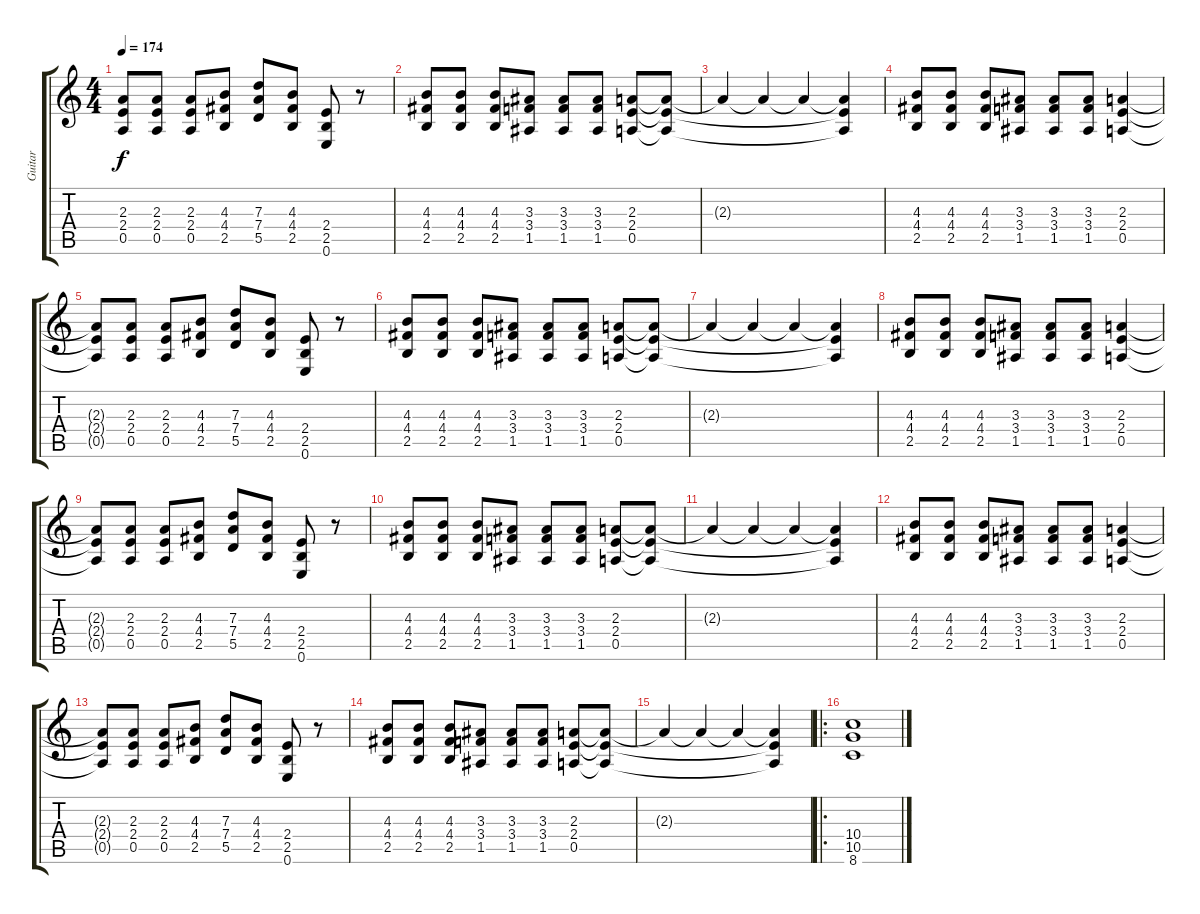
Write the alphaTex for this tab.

\track ("Guitar" "Guitar") {instrument distortionguitar}
\staff {score tabs}
\tuning (E4 B3 G3 D3 A2 E2) {hide}
\ts (4 4)
\tempo 174
\clef g2
\ks c
(2.3{t} 2.4{t} 0.5{t}).8{dy f} (2.3 2.4 0.5).8 (2.3 2.4 0.5).8 (4.3 4.4 2.5).8 (7.3 7.4 5.5).8 (4.3 4.4 2.5).8 (2.4 2.5 0.6).8 r.8 |
(4.3 4.4 2.5).8 (4.3 4.4 2.5).8 (4.3 4.4 2.5).8 (3.3 3.4 1.5).8 (3.3 3.4 1.5).8 (3.3 3.4 1.5).8 (2.3 2.4 0.5).8 (2.3{t} 2.4{t} 0.5{t}).8 |
2.3{t}.4 2.3{t}.4 2.3{t}.4 (2.3{t} 2.4{t} 0.5{t}).4 |
(4.3 4.4 2.5).8 (4.3 4.4 2.5).8 (4.3 4.4 2.5).8 (3.3 3.4 1.5).8 (3.3 3.4 1.5).8 (3.3 3.4 1.5).8 (2.3 2.4 0.5).4 |
(2.3{t} 2.4{t} 0.5{t}).8 (2.3 2.4 0.5).8 (2.3 2.4 0.5).8 (4.3 4.4 2.5).8 (7.3 7.4 5.5).8 (4.3 4.4 2.5).8 (2.4 2.5 0.6).8 r.8 |
(4.3 4.4 2.5).8 (4.3 4.4 2.5).8 (4.3 4.4 2.5).8 (3.3 3.4 1.5).8 (3.3 3.4 1.5).8 (3.3 3.4 1.5).8 (2.3 2.4 0.5).8 (2.3{t} 2.4{t} 0.5{t}).8 |
2.3{t}.4 2.3{t}.4 2.3{t}.4 (2.3{t} 2.4{t} 0.5{t}).4 |
(4.3 4.4 2.5).8 (4.3 4.4 2.5).8 (4.3 4.4 2.5).8 (3.3 3.4 1.5).8 (3.3 3.4 1.5).8 (3.3 3.4 1.5).8 (2.3 2.4 0.5).4 |
(2.3{t} 2.4{t} 0.5{t}).8 (2.3 2.4 0.5).8 (2.3 2.4 0.5).8 (4.3 4.4 2.5).8 (7.3 7.4 5.5).8 (4.3 4.4 2.5).8 (2.4 2.5 0.6).8 r.8 |
(4.3 4.4 2.5).8 (4.3 4.4 2.5).8 (4.3 4.4 2.5).8 (3.3 3.4 1.5).8 (3.3 3.4 1.5).8 (3.3 3.4 1.5).8 (2.3 2.4 0.5).8 (2.3{t} 2.4{t} 0.5{t}).8 |
2.3{t}.4 2.3{t}.4 2.3{t}.4 (2.3{t} 2.4{t} 0.5{t}).4 |
(4.3 4.4 2.5).8 (4.3 4.4 2.5).8 (4.3 4.4 2.5).8 (3.3 3.4 1.5).8 (3.3 3.4 1.5).8 (3.3 3.4 1.5).8 (2.3 2.4 0.5).4 |
(2.3{t} 2.4{t} 0.5{t}).8 (2.3 2.4 0.5).8 (2.3 2.4 0.5).8 (4.3 4.4 2.5).8 (7.3 7.4 5.5).8 (4.3 4.4 2.5).8 (2.4 2.5 0.6).8 r.8 |
(4.3 4.4 2.5).8 (4.3 4.4 2.5).8 (4.3 4.4 2.5).8 (3.3 3.4 1.5).8 (3.3 3.4 1.5).8 (3.3 3.4 1.5).8 (2.3 2.4 0.5).8 (2.3{t} 2.4{t} 0.5{t}).8 |
2.3{t}.4 2.3{t}.4 2.3{t}.4 (2.3{t} 2.4{t} 0.5{t}).4 |
\ro
(10.4 10.5 8.6).1
